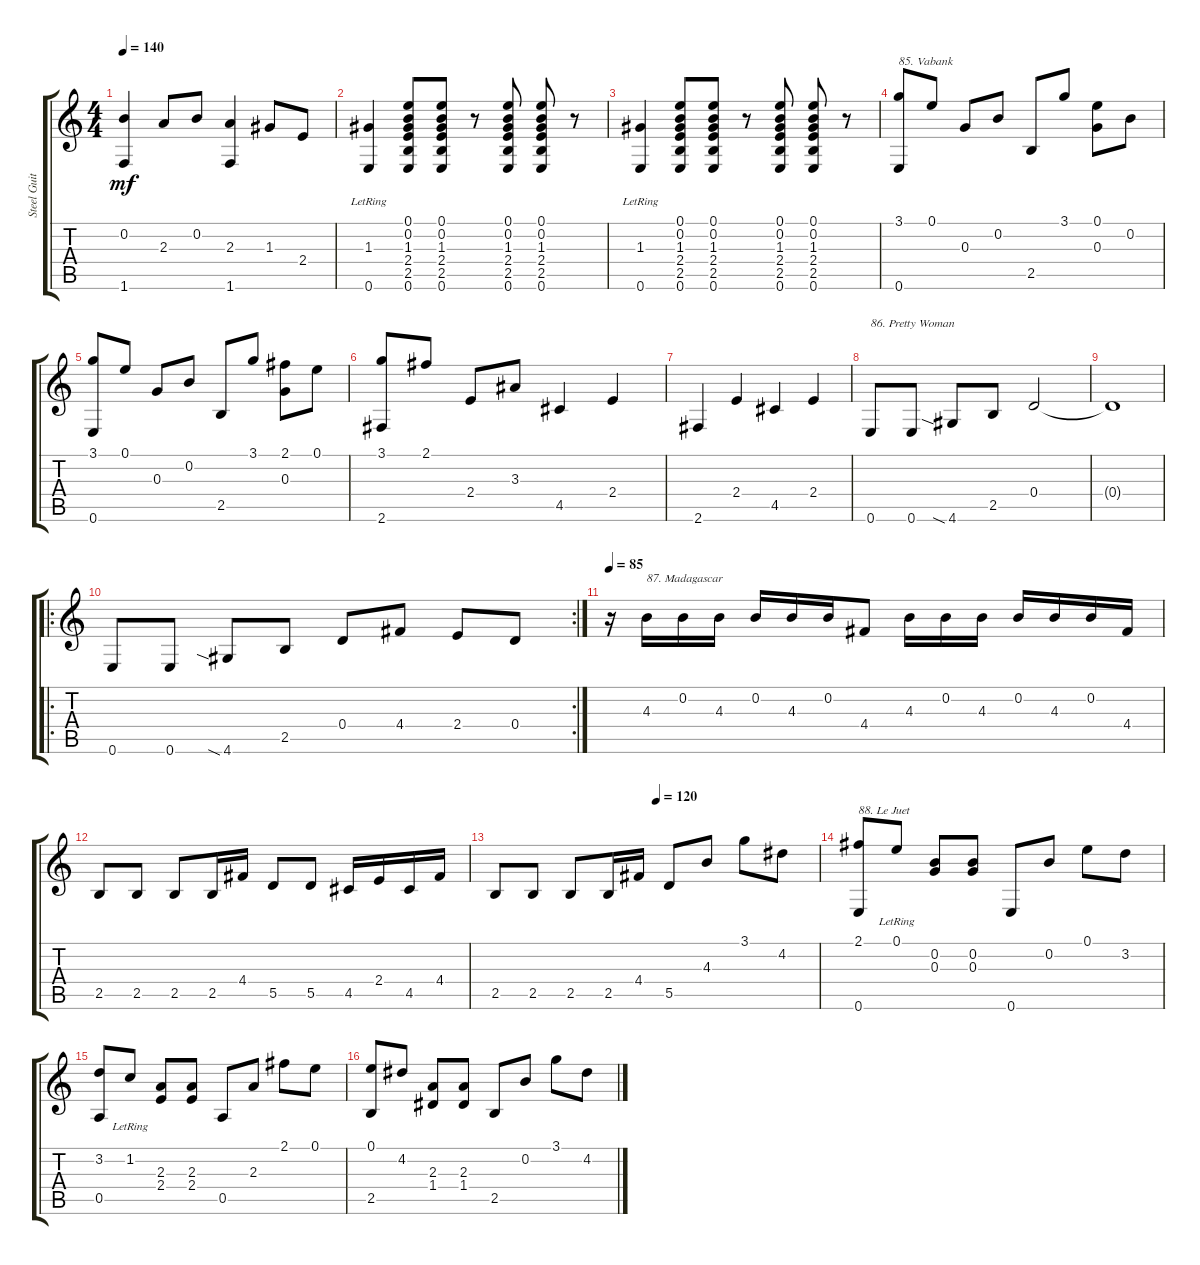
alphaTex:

\track ("Steel Guitar" "Steel Guit") {instrument acousticguitarsteel}
\staff {score tabs}
\tuning (E4 B3 G3 D3 A2 E2) {hide}
\ts (4 4)
\tempo 140
\clef g2
\ks c
(0.2 1.6).4{dy mf} 2.3.8 0.2.8 (2.3 1.6).4 1.3.8 2.4.8 |
(1.3{lr} 0.6).4 (0.1 0.2 1.3 2.4 2.5 0.6).8 (0.1 0.2 1.3 2.4 2.5 0.6).8 r.8 (0.1 0.2 1.3 2.4 2.5 0.6).8 (0.1 0.2 1.3 2.4 2.5 0.6).8 r.8 |
(1.3{lr} 0.6).4 (0.1 0.2 1.3 2.4 2.5 0.6).8 (0.1 0.2 1.3 2.4 2.5 0.6).8 r.8 (0.1 0.2 1.3 2.4 2.5 0.6).8 (0.1 0.2 1.3 2.4 2.5 0.6).8 r.8 |
(3.1 0.6).8{txt "85. Vabank"} 0.1.8 0.3.8 0.2.8 2.5.8 3.1.8 (0.1 0.3).8 0.2.8 |
(3.1 0.6).8 0.1.8 0.3.8 0.2.8 2.5.8 3.1.8 (2.1 0.3).8 0.1.8 |
(3.1 2.6).8 2.1.8 2.4.8 3.3.8 4.5.4 2.4.4 |
2.6.4 2.4.4 4.5.4 2.4.4 |
0.6.8{txt "86. Pretty Woman"} 0.6.8 4.6{sia}.8 2.5.8 0.4.2 |
0.4{t}.1 |
\ro
\rc 2
0.6.8 0.6.8 4.6{sia}.8 2.5.8 0.4.8 4.4.8 2.4.8 0.4.8 |
\tempo 85
r.16 4.3.16{txt "87. Madagascar"} 0.2.16 4.3.16 0.2.16 4.3.16 0.2.16 4.4.8 4.3.16 0.2.16 4.3.16 0.2.16 4.3.16 0.2.16 4.4.16 |
2.5.8 2.5.8 2.5.8 2.5.16 4.4.16 5.5.8 5.5.8 4.5.16 2.4.16 4.5.16 4.4.16 |
\tempo (120 0.5)
2.5.8 2.5.8 2.5.8 2.5.16 4.4.16 5.5.8 4.3.8 3.1.8 4.2.8 |
(2.1 0.6).8{txt "88. Le Juet"} 0.1{lr}.8 (0.2 0.3).8 (0.2 0.3).8 0.6.8 0.2.8 0.1.8 3.2.8 |
(3.2 0.5).8 1.2{lr}.8 (2.3 2.4).8 (2.3 2.4).8 0.5.8 2.3.8 2.1.8 0.1.8 |
(0.1 2.5).8 4.2.8 (2.3 1.4).8 (2.3 1.4).8 2.5.8 0.2.8 3.1.8 4.2.8
